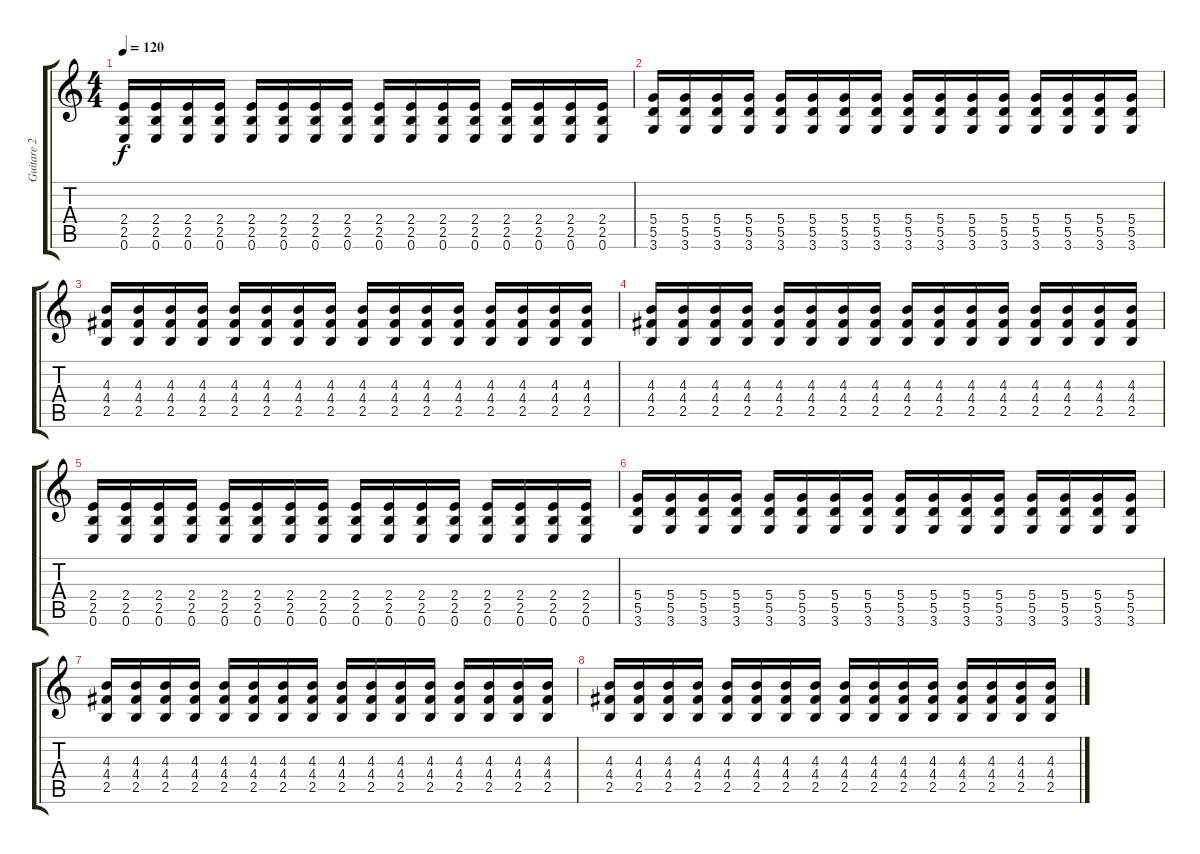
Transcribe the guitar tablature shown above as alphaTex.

\track ("Guitare 2" "Guitare 2") {instrument acousticguitarnylon}
\staff {score tabs}
\tuning (E4 B3 G3 D3 A2 E2) {hide}
\ts (4 4)
\tempo 120
\clef g2
\ks c
(2.4 2.5 0.6).16{dy f instrument distortionguitar} (2.4 2.5 0.6).16 (2.4 2.5 0.6).16 (2.4 2.5 0.6).16 (2.4 2.5 0.6).16 (2.4 2.5 0.6).16 (2.4 2.5 0.6).16 (2.4 2.5 0.6).16 (2.4 2.5 0.6).16 (2.4 2.5 0.6).16 (2.4 2.5 0.6).16 (2.4 2.5 0.6).16 (2.4 2.5 0.6).16 (2.4 2.5 0.6).16 (2.4 2.5 0.6).16 (2.4 2.5 0.6).16 |
(5.4 5.5 3.6).16 (5.4 5.5 3.6).16 (5.4 5.5 3.6).16 (5.4 5.5 3.6).16 (5.4 5.5 3.6).16 (5.4 5.5 3.6).16 (5.4 5.5 3.6).16 (5.4 5.5 3.6).16 (5.4 5.5 3.6).16 (5.4 5.5 3.6).16 (5.4 5.5 3.6).16 (5.4 5.5 3.6).16 (5.4 5.5 3.6).16 (5.4 5.5 3.6).16 (5.4 5.5 3.6).16 (5.4 5.5 3.6).16 |
(4.3 4.4 2.5).16{instrument distortionguitar} (4.3 4.4 2.5).16 (4.3 4.4 2.5).16 (4.3 4.4 2.5).16 (4.3 4.4 2.5).16 (4.3 4.4 2.5).16 (4.3 4.4 2.5).16 (4.3 4.4 2.5).16 (4.3 4.4 2.5).16 (4.3 4.4 2.5).16 (4.3 4.4 2.5).16 (4.3 4.4 2.5).16 (4.3 4.4 2.5).16 (4.3 4.4 2.5).16 (4.3 4.4 2.5).16 (4.3 4.4 2.5).16 |
(4.3 4.4 2.5).16{instrument distortionguitar} (4.3 4.4 2.5).16 (4.3 4.4 2.5).16 (4.3 4.4 2.5).16 (4.3 4.4 2.5).16 (4.3 4.4 2.5).16 (4.3 4.4 2.5).16 (4.3 4.4 2.5).16 (4.3 4.4 2.5).16 (4.3 4.4 2.5).16 (4.3 4.4 2.5).16 (4.3 4.4 2.5).16 (4.3 4.4 2.5).16 (4.3 4.4 2.5).16 (4.3 4.4 2.5).16 (4.3 4.4 2.5).16 |
(2.4 2.5 0.6).16{instrument distortionguitar} (2.4 2.5 0.6).16 (2.4 2.5 0.6).16 (2.4 2.5 0.6).16 (2.4 2.5 0.6).16 (2.4 2.5 0.6).16 (2.4 2.5 0.6).16 (2.4 2.5 0.6).16 (2.4 2.5 0.6).16 (2.4 2.5 0.6).16 (2.4 2.5 0.6).16 (2.4 2.5 0.6).16 (2.4 2.5 0.6).16 (2.4 2.5 0.6).16 (2.4 2.5 0.6).16 (2.4 2.5 0.6).16 |
(5.4 5.5 3.6).16 (5.4 5.5 3.6).16 (5.4 5.5 3.6).16 (5.4 5.5 3.6).16 (5.4 5.5 3.6).16 (5.4 5.5 3.6).16 (5.4 5.5 3.6).16 (5.4 5.5 3.6).16 (5.4 5.5 3.6).16 (5.4 5.5 3.6).16 (5.4 5.5 3.6).16 (5.4 5.5 3.6).16 (5.4 5.5 3.6).16 (5.4 5.5 3.6).16 (5.4 5.5 3.6).16 (5.4 5.5 3.6).16 |
(4.3 4.4 2.5).16{instrument distortionguitar} (4.3 4.4 2.5).16 (4.3 4.4 2.5).16 (4.3 4.4 2.5).16 (4.3 4.4 2.5).16 (4.3 4.4 2.5).16 (4.3 4.4 2.5).16 (4.3 4.4 2.5).16 (4.3 4.4 2.5).16 (4.3 4.4 2.5).16 (4.3 4.4 2.5).16 (4.3 4.4 2.5).16 (4.3 4.4 2.5).16 (4.3 4.4 2.5).16 (4.3 4.4 2.5).16 (4.3 4.4 2.5).16 |
(4.3 4.4 2.5).16{instrument distortionguitar} (4.3 4.4 2.5).16 (4.3 4.4 2.5).16 (4.3 4.4 2.5).16 (4.3 4.4 2.5).16 (4.3 4.4 2.5).16 (4.3 4.4 2.5).16 (4.3 4.4 2.5).16 (4.3 4.4 2.5).16 (4.3 4.4 2.5).16 (4.3 4.4 2.5).16 (4.3 4.4 2.5).16 (4.3 4.4 2.5).16 (4.3 4.4 2.5).16 (4.3 4.4 2.5).16 (4.3 4.4 2.5).16
